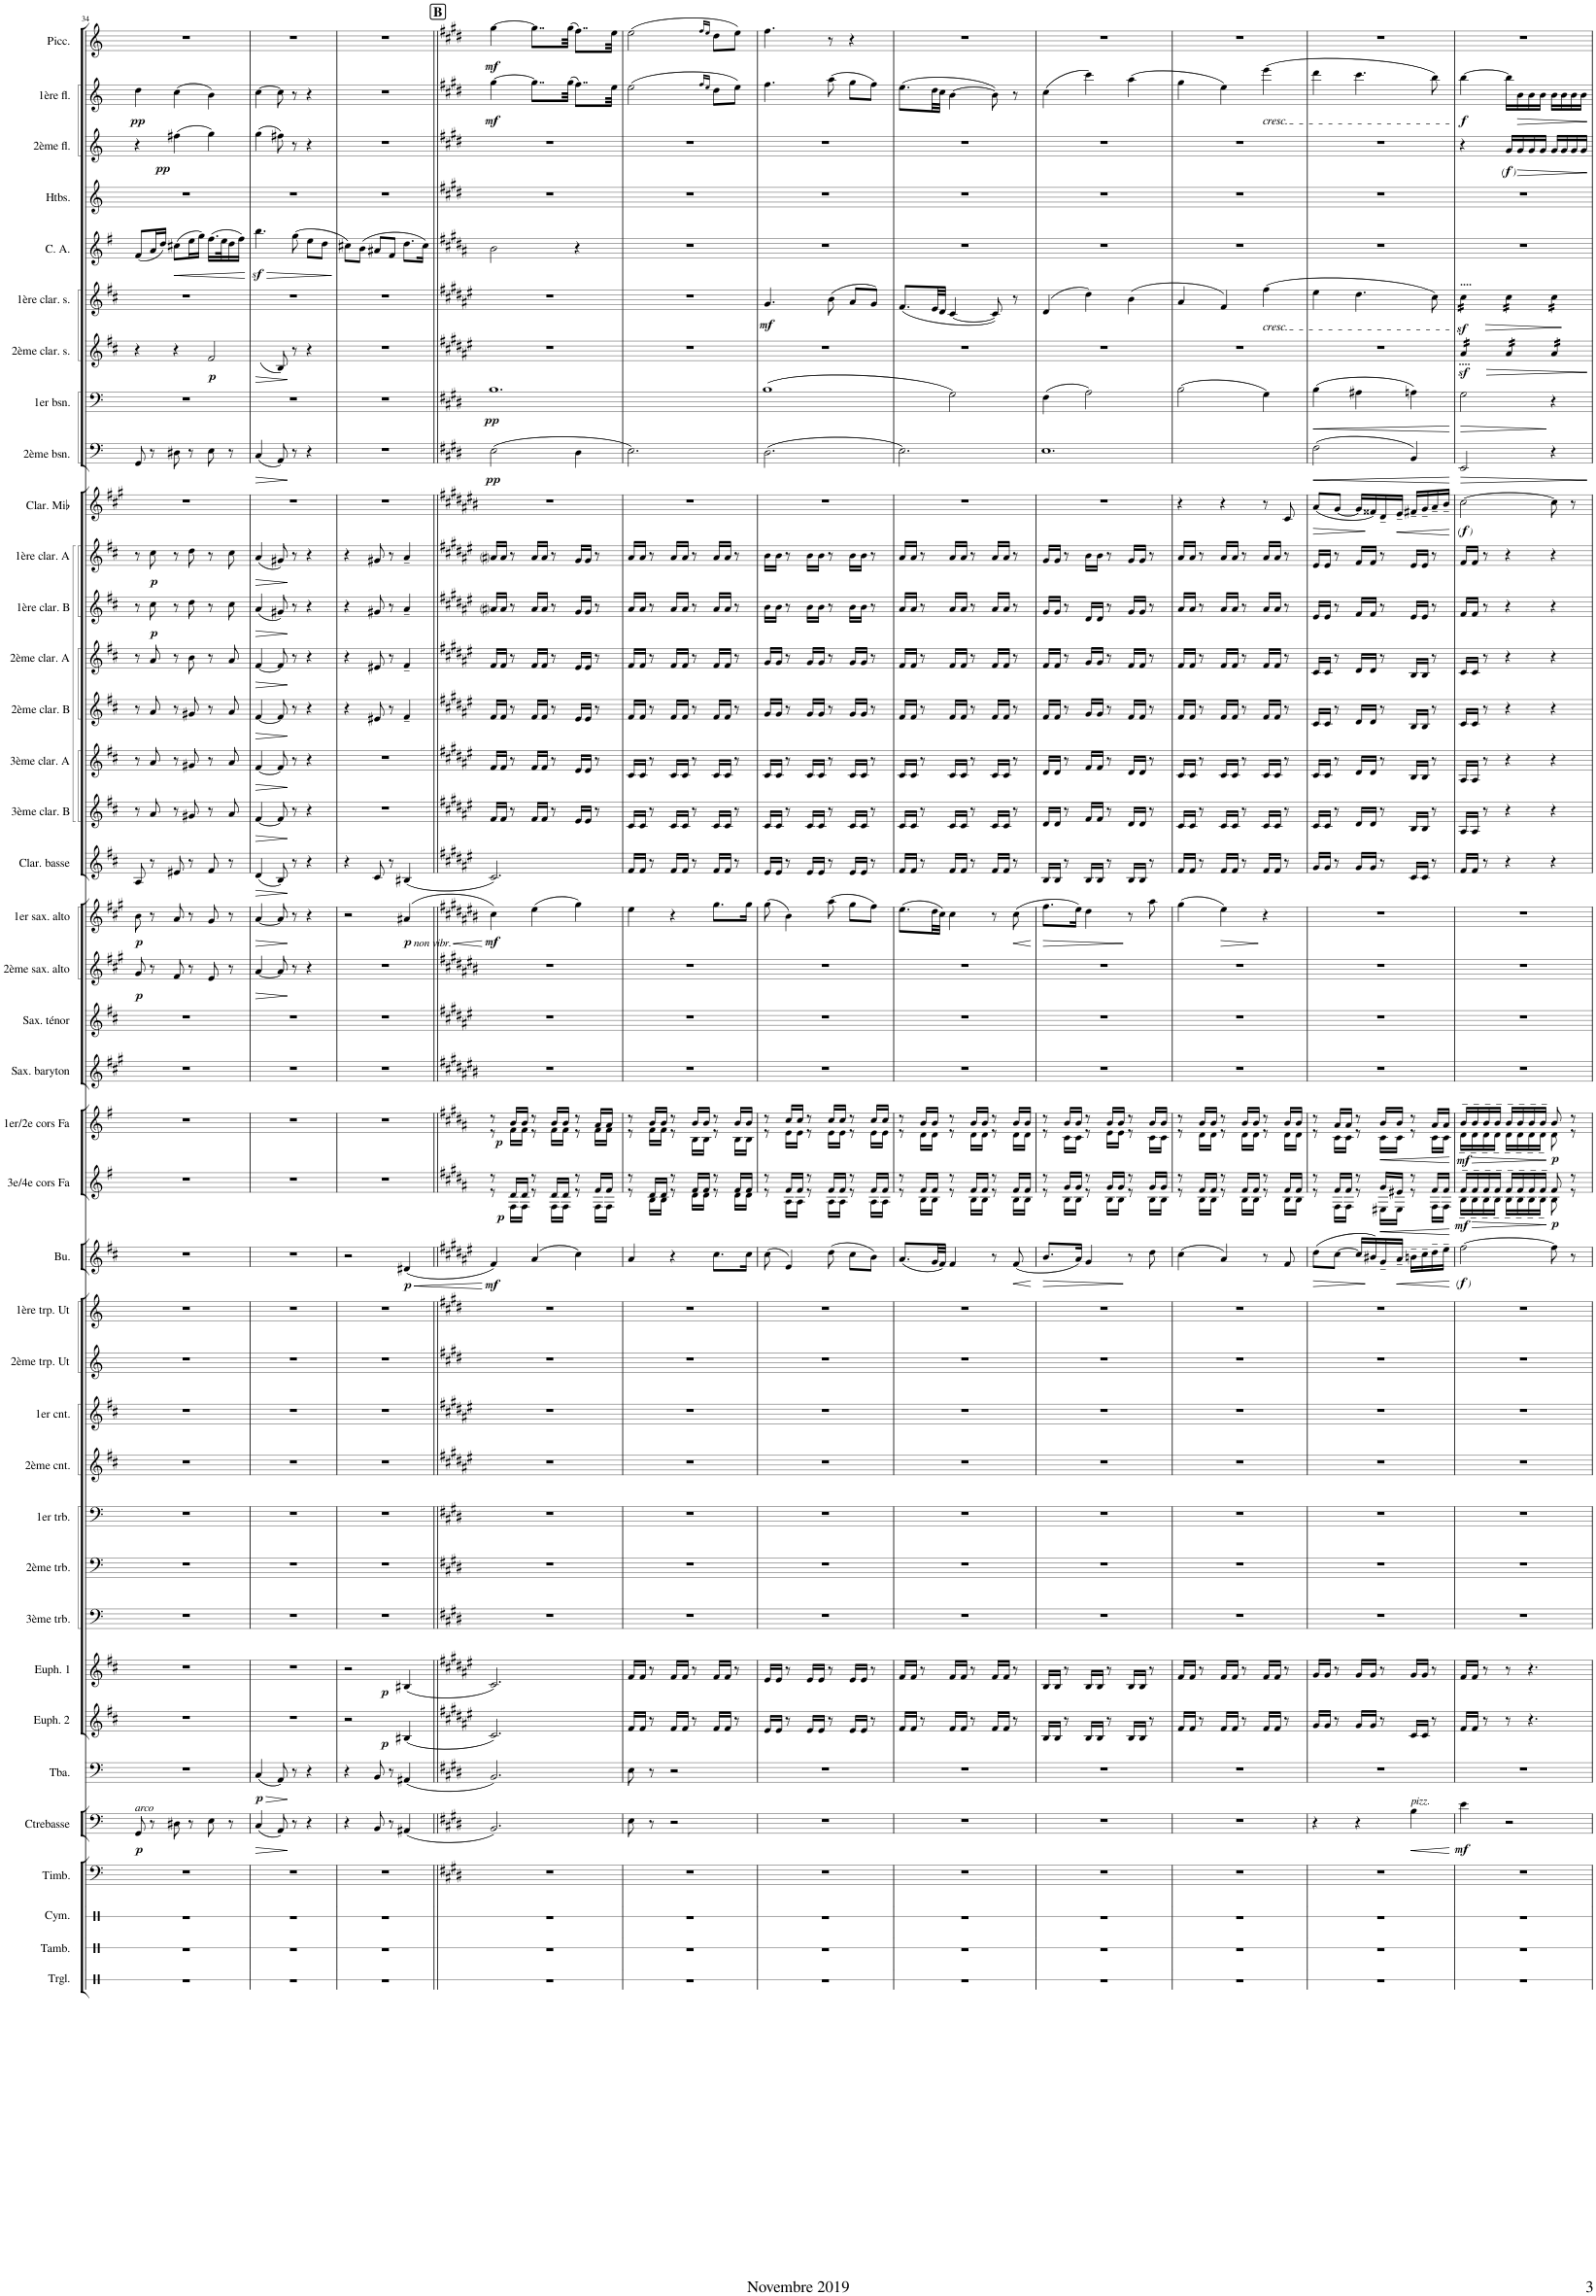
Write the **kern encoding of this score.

**kern	**kern	**kern	**kern	**kern	**dynam	**kern	**dynam	**kern	**dynam	**kern	**dynam	**kern	**kern	**kern	**kern	**kern	**kern	**kern	**kern	**dynam	**kern	**dynam	**kern	**dynam	**kern	**kern	**kern	**dynam	**kern	**dynam	**kern	**dynam	**kern	**dynam	**kern	**dynam	**kern	**dynam	**kern	**dynam	**kern	**dynam	**kern	**dynam	**kern	**dynam	**kern	**dynam	**kern	**dynam	**kern	**dynam	**kern	**dynam	**kern	**dynam	**kern	**kern	**dynam	**kern	**dynam	**kern	**dynam
*part39	*part38	*part37	*part36	*part35	*part35	*part34	*part34	*part33	*part33	*part32	*part32	*part31	*part30	*part29	*part28	*part27	*part26	*part25	*part24	*part24	*part23	*part23	*part22	*part22	*part21	*part20	*part19	*part19	*part18	*part18	*part17	*part17	*part16	*part16	*part15	*part15	*part14	*part14	*part13	*part13	*part12	*part12	*part11	*part11	*part10	*part10	*part9	*part9	*part8	*part8	*part7	*part7	*part6	*part6	*part5	*part5	*part4	*part3	*part3	*part2	*part2	*part1	*part1
*staff39	*staff38	*staff37	*staff36	*staff35	*staff35	*staff34	*staff34	*staff33	*staff33	*staff32	*staff32	*staff31	*staff30	*staff29	*staff28	*staff27	*staff26	*staff25	*staff24	*staff24	*staff23	*staff23	*staff22	*staff22	*staff21	*staff20	*staff19	*staff19	*staff18	*staff18	*staff17	*staff17	*staff16	*staff16	*staff15	*staff15	*staff14	*staff14	*staff13	*staff13	*staff12	*staff12	*staff11	*staff11	*staff10	*staff10	*staff9	*staff9	*staff8	*staff8	*staff7	*staff7	*staff6	*staff6	*staff5	*staff5	*staff4	*staff3	*staff3	*staff2	*staff2	*staff1	*staff1
*I"Triangle	*I"Tambourin	*I"Cymbales	*I"Timbales	*I"Contrebasse à c.	*	*I"Tuba	*	*I"Euphonium 2	*	*I"Euphonium 1	*	*I"3ème trombone	*I"2ème trombone	*I"1er trombone	*I"2ème cornet	*I"1er cornet	*I"2ème trompette en Ut	*I"1ère trompette en Ut	*I"Bugle	*	*I"3ème/4ème cors en Fa	*	*I"1er/2ème cors en Fa	*	*I"Saxophone baryton	*I"Saxophone ténor	*I"2ème saxophone alto	*	*I"1er saxophone alto	*	*I"Clarinette basse	*	*I"3ème clarinette B	*	*I"3ème clarinette A	*	*I"2ème clarinette B	*	*I"2ème clarinette A	*	*I"1ère clarinette B	*	*I"1ère clarinette A	*	*I"Clarinette mib	*	*I"2ème basson	*	*I"1er basson	*	*I"2ème clarinette solo	*	*I"1ère clarinette solo	*	*I"Cor anglais	*	*I"Hautbois	*I"2ème flûte	*	*I"1ère flûte	*	*I"Piccolo	*
*I'Trgl.	*I'Tamb.	*I'Cym.	*I'Timb.	*I'Ctrebasse	*	*I'Tba.	*	*I'Euph. 2	*	*I'Euph. 1	*	*I'3ème trb.	*I'2ème trb.	*I'1er trb.	*I'2ème cnt.	*I'1er cnt.	*I'2ème trp. Ut	*I'1ère trp. Ut	*I'Bu.	*	*I'3e/4e cors Fa	*	*I'1er/2e cors Fa	*	*I'Sax. baryton	*I'Sax. ténor	*I'2ème sax. alto	*	*I'1er sax. alto	*	*I'Clar. basse	*	*I'3ème clar. B	*	*I'3ème clar. A	*	*I'2ème clar. B	*	*I'2ème clar. A	*	*I'1ère clar. B	*	*I'1ère clar. A	*	*I'Clar. Mib	*	*I'2ème bsn.	*	*I'1er bsn.	*	*I'2ème clar. s.	*	*I'1ère clar. s.	*	*I'C. A.	*	*I'Htbs.	*I'2ème fl.	*	*I'1ère fl.	*	*I'Picc.	*
!!LO:PB:g=z
*clefX	*clefX	*clefX	*clefF4	*clefF4	*	*clefF4	*	*clefG2	*	*clefG2	*	*clefF4	*clefF4	*clefF4	*clefG2	*clefG2	*clefG2	*clefG2	*clefG2	*	*clefG2	*	*clefG2	*	*clefG2	*clefG2	*clefG2	*	*clefG2	*	*clefG2	*	*clefG2	*	*clefG2	*	*clefG2	*	*clefG2	*	*clefG2	*	*clefG2	*	*clefG2	*	*clefF4	*	*clefF4	*	*clefG2	*	*clefG2	*	*clefG2	*	*clefG2	*clefG2	*	*clefG2	*	*clefG2	*
*	*	*	*	*Trd7c12	*	*	*	*Trd8c14	*	*Trd8c14	*	*	*	*	*Trd1c2	*Trd1c2	*Trd1c2	*Trd1c2	*Trd1c2	*	*Trd4c7	*	*Trd4c7	*	*Trd12c21	*Trd8c14	*Trd5c9	*	*Trd5c9	*	*Trd8c14	*	*Trd1c2	*	*Trd1c2	*	*Trd1c2	*	*Trd1c2	*	*Trd1c2	*	*Trd1c2	*	*Trd-2c-3	*	*	*	*	*	*Trd1c2	*	*Trd1c2	*	*Trd4c7	*	*	*	*	*	*	*Trd-7c-12	*
*k[]	*k[]	*k[]	*k[]	*k[]	*	*k[]	*	*k[f#c#]	*	*k[f#c#]	*	*k[]	*k[]	*k[]	*k[f#c#]	*k[f#c#]	*k[]	*k[]	*k[f#c#]	*	*k[f#]	*	*k[f#]	*	*k[f#c#g#]	*k[f#c#]	*k[f#c#g#]	*	*k[f#c#g#]	*	*k[f#c#]	*	*k[f#c#]	*	*k[f#c#]	*	*k[f#c#]	*	*k[f#c#]	*	*k[f#c#]	*	*k[f#c#]	*	*k[f#c#g#]	*	*k[]	*	*k[]	*	*k[f#c#]	*	*k[f#c#]	*	*k[f#]	*	*k[]	*k[]	*	*k[]	*	*k[]	*
*M3/4	*M3/4	*M3/4	*M3/4	*M3/4	*	*M3/4	*	*M3/4	*	*M3/4	*	*M3/4	*M3/4	*M3/4	*M3/4	*M3/4	*M3/4	*M3/4	*M3/4	*	*M3/4	*	*M3/4	*	*M3/4	*M3/4	*M3/4	*	*M3/4	*	*M3/4	*	*M3/4	*	*M3/4	*	*M3/4	*	*M3/4	*	*M3/4	*	*M3/4	*	*M3/4	*	*M3/4	*	*M3/4	*	*M3/4	*	*M3/4	*	*M3/4	*	*M3/4	*M3/4	*	*M3/4	*	*M3/4	*
=34	=34	=34	=34	=34	=34	=34	=34	=34	=34	=34	=34	=34	=34	=34	=34	=34	=34	=34	=34	=34	=34	=34	=34	=34	=34	=34	=34	=34	=34	=34	=34	=34	=34	=34	=34	=34	=34	=34	=34	=34	=34	=34	=34	=34	=34	=34	=34	=34	=34	=34	=34	=34	=34	=34	=34	=34	=34	=34	=34	=34	=34	=34	=34
!	!	!	!	!LO:TX:a:i:t=arco	!	!	!	!	!	!	!	!	!	!	!	!	!	!	!	!	!	!	!	!	!	!	!	!	!	!	!	!	!	!	!	!	!	!	!	!	!	!	!	!	!	!	!	!	!	!	!	!	!	!	!	!	!	!	!	!	!	!	!
!	!	!	!	!	!LO:DY:b	!	!	!	!	!	!	!	!	!	!	!	!	!	!	!	!	!	!	!	!	!	!	!LO:DY:b	!	!LO:DY:b	!	!	!	!	!	!	!	!	!	!	!	!	!	!	!	!	!	!	!	!	!	!	!	!	!	!	!	!	!	!	!LO:DY:b	!	!
2.r	2.r	2.r	2.r	8GG/	p	2.r	.	2.r	.	2.r	.	2.r	2.r	2.r	2.r	2.r	2.r	2.r	2.r	.	2.r	.	2.r	.	2.r	2.r	8g#/	p	8b\	p	8A/	.	8r	.	8r	.	8r	.	8r	.	8r	.	8r	.	2.r	.	8GG/	.	2.r	.	4r	.	2.r	.	(8f#/L	.	2.r	4r	.	4dd\	pp	2.r	.
!	!	!	!	!	!	!	!	!	!	!	!	!	!	!	!	!	!	!	!	!	!	!	!	!	!	!	!	!	!	!	!	!	!	!	!	!	!	!	!	!	!	!LO:DY:b	!	!LO:DY:b	!	!	!	!	!	!	!	!	!	!	!	!	!	!	!	!	!	!	!
.	.	.	.	8r	.	.	.	.	.	.	.	.	.	.	.	.	.	.	.	.	.	.	.	.	.	.	8r	.	8r	.	8r	.	8a/	.	8a/	.	8a/	.	8a/	.	8cc#\	p	8cc#\	p	.	.	8r	.	.	.	.	.	.	.	16a/L	.	.	.	.	.	.	.	.
.	.	.	.	.	.	.	.	.	.	.	.	.	.	.	.	.	.	.	.	.	.	.	.	.	.	.	.	.	.	.	.	.	.	.	.	.	.	.	.	.	.	.	.	.	.	.	.	.	.	.	.	.	.	.	16dd/JJ)	.	.	.	.	.	.	.	.
!	!	!	!	!	!	!	!	!	!	!	!	!	!	!	!	!	!	!	!	!	!	!	!	!	!	!	!	!	!	!	!	!	!	!	!	!	!	!	!	!	!	!	!	!	!	!	!	!	!	!	!	!	!	!	!	!LO:HP:b	!	!	!LO:DY:b	!	!	!	!
.	.	.	.	8D#X\	.	.	.	.	.	.	.	.	.	.	.	.	.	.	.	.	.	.	.	.	.	.	8f#/	.	8a/	.	8e#X/	.	8r	.	8r	.	8r	.	8r	.	8r	.	8r	.	.	.	8D#X\	.	.	.	4r	.	.	.	(8cc#X\L	<	.	(4ff#X\	pp	(4cc\	.	.	.
.	.	.	.	8r	.	.	.	.	.	.	.	.	.	.	.	.	.	.	.	.	.	.	.	.	.	.	8r	.	8r	.	8r	.	8g#X/	.	8g#X/	.	8g#X/	.	8b\	.	8dd\	.	8dd\	.	.	.	8r	.	.	.	.	.	.	.	16ee\L	.	.	.	.	.	.	.	.
.	.	.	.	.	.	.	.	.	.	.	.	.	.	.	.	.	.	.	.	.	.	.	.	.	.	.	.	.	.	.	.	.	.	.	.	.	.	.	.	.	.	.	.	.	.	.	.	.	.	.	.	.	.	.	16gg\JJ)	.	.	.	.	.	.	.	.
!	!	!	!	!	!	!	!	!	!	!	!	!	!	!	!	!	!	!	!	!	!	!	!	!	!	!	!	!	!	!	!	!	!	!	!	!	!	!	!	!	!	!	!	!	!	!	!	!	!	!	!	!LO:DY:b	!	!	!	!	!	!	!	!	!	!	!
.	.	.	.	8E\	.	.	.	.	.	.	.	.	.	.	.	.	.	.	.	.	.	.	.	.	.	.	8e/	.	8g#/	.	8f#/	.	8r	.	8r	.	8r	.	8r	.	8r	.	8r	.	.	.	8E\	.	.	.	[4f#/	p	.	.	(16.ff#\LL	.	.	4gg\)	.	4b\)	.	.	.
.	.	.	.	.	.	.	.	.	.	.	.	.	.	.	.	.	.	.	.	.	.	.	.	.	.	.	.	.	.	.	.	.	.	.	.	.	.	.	.	.	.	.	.	.	.	.	.	.	.	.	.	.	.	.	32ee\K	.	.	.	.	.	.	.	.
.	.	.	.	8r	.	.	.	.	.	.	.	.	.	.	.	.	.	.	.	.	.	.	.	.	.	.	8r	.	8r	.	8r	.	8a/	.	8a/	.	8a/	.	8a/	.	8cc#\	.	8cc#\	.	.	.	8r	.	.	.	.	.	.	.	16dd\	.	.	.	.	.	.	.	.
.	.	.	.	.	.	.	.	.	.	.	.	.	.	.	.	.	.	.	.	.	.	.	.	.	.	.	.	.	.	.	.	.	.	.	.	.	.	.	.	.	.	.	.	.	.	.	.	.	.	.	.	.	.	.	16ff#\JJ)	.	.	.	.	.	.	.	.
.	.	.	.	.	.	.	.	.	.	.	.	.	.	.	.	.	.	.	.	.	.	.	.	.	.	.	.	.	.	.	.	.	.	.	.	.	.	.	.	.	.	.	.	.	.	.	.	.	.	.	.	.	.	.	.	[	.	.	.	.	.	.	.
=35	=35	=35	=35	=35	=35	=35	=35	=35	=35	=35	=35	=35	=35	=35	=35	=35	=35	=35	=35	=35	=35	=35	=35	=35	=35	=35	=35	=35	=35	=35	=35	=35	=35	=35	=35	=35	=35	=35	=35	=35	=35	=35	=35	=35	=35	=35	=35	=35	=35	=35	=35	=35	=35	=35	=35	=35	=35	=35	=35	=35	=35	=35	=35
!	!	!	!	!	!	!	!LO:DY:b	!	!	!	!	!	!	!	!	!	!	!	!	!	!	!	!	!	!	!	!	!LO:HP:b	!	!LO:HP:b	!	!LO:HP:b	!	!LO:HP:b	!	!LO:HP:b	!	!LO:HP:b	!	!LO:HP:b	!	!LO:HP:b	!	!LO:HP:b	!	!	!	!LO:HP:b	!	!	!	!LO:HP:b	!	!	!	!LO:HP:b	!	!	!	!	!	!	!
2.r	2.r	2.r	2.r	(4C/	.	(4C/	p	2.r	.	2.r	.	2.r	2.r	2.r	2.r	2.r	2.r	2.r	2.r	.	2.r	.	2.r	.	2.r	2.r	[4a/	>	[4a/	>	(4d/	>	[4f#/	>	[4f#/	>	[4f#/	>	[4f#/	>	(4a/	>	(4a/	>	2.r	.	(4C/	>	2.r	.	(4f#/]	>	2.r	.	4.bbz<\	>	2.r	(4gg\	.	[4cc\	.	2.r	.
.	.	.	.	8AA/)	.	8AA/)	.	.	.	.	.	.	.	.	.	.	.	.	.	.	.	.	.	.	.	.	8a/]	.	8a/]	.	8B/)	.	8f#/]	.	8f#/]	.	8f#/]	.	8f#/]	.	8g#X/)	.	8g#X/)	.	.	.	8AA/)	.	.	.	8B/)	.	.	.	.	.	.	8ff#X\)	.	8cc\]	.	.	.
.	.	.	.	8r	.	8r	.	.	.	.	.	.	.	.	.	.	.	.	.	.	.	.	.	.	.	.	8r	]	8r	]	8r	]	8r	]	8r	]	8r	]	8r	]	8r	]	8r	]	.	.	8r	]	.	.	8r	]	.	.	(8gg\	.	.	8r	.	8r	.	.	.
.	.	.	.	4r	.	4r	.	.	.	.	.	.	.	.	.	.	.	.	.	.	.	.	.	.	.	.	4r	.	4r	.	4r	.	4r	.	4r	.	4r	.	4r	.	4r	.	4r	.	.	.	4r	.	.	.	4r	.	.	.	8ee\L	.	.	4r	.	4r	.	.	.
.	.	.	.	.	.	.	.	.	.	.	.	.	.	.	.	.	.	.	.	.	.	.	.	.	.	.	.	.	.	.	.	.	.	.	.	.	.	.	.	.	.	.	.	.	.	.	.	.	.	.	.	.	.	.	8dd\J	.	.	.	.	.	.	.	.
.	.	.	.	.	.	.	.	.	.	.	.	.	.	.	.	.	.	.	.	.	.	.	.	.	.	.	.	.	.	.	.	.	.	.	.	.	.	.	.	.	.	.	.	.	.	.	.	.	.	.	.	.	.	.	.	]	.	.	.	.	.	.	.
=36	=36	=36	=36	=36	=36	=36	=36	=36	=36	=36	=36	=36	=36	=36	=36	=36	=36	=36	=36	=36	=36	=36	=36	=36	=36	=36	=36	=36	=36	=36	=36	=36	=36	=36	=36	=36	=36	=36	=36	=36	=36	=36	=36	=36	=36	=36	=36	=36	=36	=36	=36	=36	=36	=36	=36	=36	=36	=36	=36	=36	=36	=36	=36
2.r	2.r	2.r	2.r	4r	.	4r	.	2r	.	2r	.	2.r	2.r	2.r	2.r	2.r	2.r	2.r	2r	.	2.r	.	2.r	.	2.r	2.r	2.r	.	2r	.	4r	.	2.r	.	2.r	.	4r	.	4r	.	4r	.	4r	.	2.r	.	2.r	.	2.r	.	2.r	.	2.r	.	8cc#X\L)	.	2.r	2.r	.	2.r	.	2.r	.
.	.	.	.	.	.	.	.	.	.	.	.	.	.	.	.	.	.	.	.	.	.	.	.	.	.	.	.	.	.	.	.	.	.	.	.	.	.	.	.	.	.	.	.	.	.	.	.	.	.	.	.	.	.	.	(8b\J	.	.	.	.	.	.	.	.
.	.	.	.	8BB/	.	8BB/	.	.	.	.	.	.	.	.	.	.	.	.	.	.	.	.	.	.	.	.	.	.	.	.	8c#/	.	.	.	.	.	8e#X/	.	8e#X/	.	8g#X/	.	8g#X/	.	.	.	.	.	.	.	.	.	.	.	8a#X/L	.	.	.	.	.	.	.	.
.	.	.	.	8r	.	8r	.	.	.	.	.	.	.	.	.	.	.	.	.	.	.	.	.	.	.	.	.	.	.	.	8r	.	.	.	.	.	8r	.	8r	.	8r	.	8r	.	.	.	.	.	.	.	.	.	.	.	8f#/J	.	.	.	.	.	.	.	.
!	!	!	!	!	!	!	!	!	!	!	!	!	!	!	!	!	!	!	!	!	!	!	!	!	!	!	!	!	!LO:TX:b:i:t=non vibr.	!	!	!	!	!	!	!	!	!	!	!	!	!	!	!	!	!	!	!	!	!	!	!	!	!	!	!	!	!	!	!	!	!	!
!	!	!	!	!	!	!	!	!	!LO:DY:b	!	!LO:DY:b	!	!	!	!	!	!	!	!	!LO:HP:b	!	!	!	!	!	!	!	!	!	!LO:HP:b	!	!	!	!	!	!	!	!	!	!	!	!	!	!	!	!	!	!	!	!	!	!	!	!	!	!	!	!	!	!	!	!	!
!	!	!	!	!	!	!	!	!	!	!	!	!	!	!	!	!	!	!	!	!LO:DY:n=1:b	!	!	!	!	!	!	!	!	!	!LO:DY:n=1:b	!	!	!	!	!	!	!	!	!	!	!	!	!	!	!	!	!	!	!	!	!	!	!	!	!	!	!	!	!	!	!	!	!
.	.	.	.	(4AA#X/	.	(4AA#X/	.	(4B#X/	p	(4B#X/	p	.	.	.	.	.	.	.	(4d#X/	< p	.	.	.	.	.	.	.	.	(4a#X/	< p	(4B#X/	.	.	.	.	.	4f#~/	.	4f#~/	.	4a~/	.	4a~/	.	.	.	.	.	.	.	.	.	.	.	8.dd\L	.	.	.	.	.	.	.	.
.	.	.	.	.	.	.	.	.	.	.	.	.	.	.	.	.	.	.	.	.	.	.	.	.	.	.	.	.	.	.	.	.	.	.	.	.	.	.	.	.	.	.	.	.	.	.	.	.	.	.	.	.	.	.	16cc#\Jk)	.	.	.	.	.	.	.	.
.	.	.	.	.	.	.	.	.	.	.	.	.	.	.	.	.	.	.	.	[	.	.	.	.	.	.	.	.	.	[	.	.	.	.	.	.	.	.	.	.	.	.	.	.	.	.	.	.	.	.	.	.	.	.	.	.	.	.	.	.	.	.	.
!!LO:REH:place=s1:a:B:cj:fs=14:t=B
=37||	=37||	=37||	=37||	=37||	=37||	=37||	=37||	=37||	=37||	=37||	=37||	=37||	=37||	=37||	=37||	=37||	=37||	=37||	=37||	=37||	=37||	=37||	=37||	=37||	=37||	=37||	=37||	=37||	=37||	=37||	=37||	=37||	=37||	=37||	=37||	=37||	=37||	=37||	=37||	=37||	=37||	=37||	=37||	=37||	=37||	=37||	=37||	=37||	=37||	=37||	=37||	=37||	=37||	=37||	=37||	=37||	=37||	=37||	=37||	=37||	=37||	=37||	=37||
*	*	*	*k[f#c#g#d#]	*k[f#c#g#d#]	*	*k[f#c#g#d#]	*	*k[f#c#g#d#a#e#]	*	*k[f#c#g#d#a#e#]	*	*k[f#c#g#d#]	*k[f#c#g#d#]	*k[f#c#g#d#]	*k[f#c#g#d#a#e#]	*k[f#c#g#d#a#e#]	*k[f#c#g#d#]	*k[f#c#g#d#]	*k[f#c#g#d#a#e#]	*	*k[f#c#g#d#a#]	*	*k[f#c#g#d#a#]	*	*k[f#c#g#d#a#e#b#]	*k[f#c#g#d#a#e#]	*k[f#c#g#d#a#e#b#]	*	*k[f#c#g#d#a#e#b#]	*	*k[f#c#g#d#a#e#]	*	*k[f#c#g#d#a#e#]	*	*k[f#c#g#d#a#e#]	*	*k[f#c#g#d#a#e#]	*	*k[f#c#g#d#a#e#]	*	*k[f#c#g#d#a#e#]	*	*k[f#c#g#d#a#e#]	*	*k[f#c#g#d#a#e#b#]	*	*k[f#c#g#d#]	*	*k[f#c#g#d#]	*	*k[f#c#g#d#a#e#]	*	*k[f#c#g#d#a#e#]	*	*k[f#c#g#d#a#]	*	*k[f#c#g#d#]	*k[f#c#g#d#]	*	*k[f#c#g#d#]	*	*k[f#c#g#d#]	*
*	*	*	*	*	*	*	*	*	*	*	*	*	*	*	*	*	*	*	*	*	*^	*	*^	*	*	*	*	*	*	*	*	*	*	*	*	*	*	*	*	*	*	*	*	*	*	*	*	*	*	*	*	*	*	*	*	*	*	*	*	*	*	*	*
!	!	!	!	!	!	!	!	!	!	!	!	!	!	!	!	!	!	!	!	!LO:DY:b	!	!	!	!	!	!	!	!	!	!	!	!LO:DY:b	!	!	!	!	!	!	!	!	!	!	!	!	!	!	!	!	!	!LO:DY:b	!	!LO:DY:b	!	!	!	!	!	!	!	!	!	!	!LO:DY:b	!	!LO:DY:b
2.r	2.r	2.r	2.r	2.BB/)	.	2.BB/)	.	2.c#/)	.	2.c#/)	.	2.r	2.r	2.r	2.r	2.r	2.r	2.r	4f#/)	mf	8r	8r	.	8r	8r	.	2.r	2.r	2.r	.	4cc#\)	mf	2.c#/)	.	16f#/LL	.	16f#/LL	.	16f#/LL	.	16f#/LL	.	16a#i/LL	.	16a#i/LL	.	2.r	.	(2E\	pp	[2.B	pp	2.r	.	2.r	.	2b\	.	2.r	2.r	.	[4gg#\	mf	[4gg#\	mf
.	.	.	.	.	.	.	.	.	.	.	.	.	.	.	.	.	.	.	.	.	.	.	.	.	.	.	.	.	.	.	.	.	.	.	16f#/JJ	.	16f#/JJ	.	16f#/JJ	.	16f#/JJ	.	16a#/JJ	.	16a#/JJ	.	.	.	.	.	.	.	.	.	.	.	.	.	.	.	.	.	.	.	.
!	!	!	!	!	!	!	!	!	!	!	!	!	!	!	!	!	!	!	!	!	!	!	!LO:DY:b	!	!	!LO:DY:b	!	!	!	!	!	!	!	!	!	!	!	!	!	!	!	!	!	!	!	!	!	!	!	!	!	!	!	!	!	!	!	!	!	!	!	!	!	!	!
.	.	.	.	.	.	.	.	.	.	.	.	.	.	.	.	.	.	.	.	.	16d#/LL	16F#\LL	p	16b/LL	16f#\LL	p	.	.	.	.	.	.	.	.	8r	.	8r	.	8r	.	8r	.	8r	.	8r	.	.	.	.	.	.	.	.	.	.	.	.	.	.	.	.	.	.	.	.
.	.	.	.	.	.	.	.	.	.	.	.	.	.	.	.	.	.	.	.	.	16d#/JJ	16F#\JJ	.	16b/JJ	16f#\JJ	.	.	.	.	.	.	.	.	.	.	.	.	.	.	.	.	.	.	.	.	.	.	.	.	.	.	.	.	.	.	.	.	.	.	.	.	.	.	.	.
.	.	.	.	.	.	.	.	.	.	.	.	.	.	.	.	.	.	.	(4a#/	.	8r	8r	.	8r	8r	.	.	.	.	.	(4ee#\	.	.	.	16f#/LL	.	16f#/LL	.	16f#/LL	.	16f#/LL	.	16a#/LL	.	16a#/LL	.	.	.	.	.	.	.	.	.	.	.	.	.	.	.	.	8..gg#\L]	.	8..gg#\L]	.
.	.	.	.	.	.	.	.	.	.	.	.	.	.	.	.	.	.	.	.	.	.	.	.	.	.	.	.	.	.	.	.	.	.	.	16f#/JJ	.	16f#/JJ	.	16f#/JJ	.	16f#/JJ	.	16a#/JJ	.	16a#/JJ	.	.	.	.	.	.	.	.	.	.	.	.	.	.	.	.	.	.	.	.
.	.	.	.	.	.	.	.	.	.	.	.	.	.	.	.	.	.	.	.	.	16d#/LL	16F#\LL	.	16b/LL	16f#\LL	.	.	.	.	.	.	.	.	.	8r	.	8r	.	8r	.	8r	.	8r	.	8r	.	.	.	.	.	.	.	.	.	.	.	.	.	.	.	.	.	.	.	.
.	.	.	.	.	.	.	.	.	.	.	.	.	.	.	.	.	.	.	.	.	16d#/JJ	16F#\JJ	.	16b/JJ	16f#\JJ	.	.	.	.	.	.	.	.	.	.	.	.	.	.	.	.	.	.	.	.	.	.	.	.	.	.	.	.	.	.	.	.	.	.	.	.	.	.	.	.
.	.	.	.	.	.	.	.	.	.	.	.	.	.	.	.	.	.	.	.	.	.	.	.	.	.	.	.	.	.	.	.	.	.	.	.	.	.	.	.	.	.	.	.	.	.	.	.	.	.	.	.	.	.	.	.	.	.	.	.	.	.	(32gg#\Jkk	.	(32gg#\Jkk	.
.	.	.	.	.	.	.	.	.	.	.	.	.	.	.	.	.	.	.	4cc#\)	.	8r	8r	.	8r	8r	.	.	.	.	.	4gg#\)	.	.	.	16e#/LL	.	16e#/LL	.	16e#/LL	.	16e#/LL	.	16g#/LL	.	16g#/LL	.	.	.	4D#\	.	.	.	.	.	.	.	4r	.	.	.	.	8..ff#\L)	.	8..ff#\L)	.
.	.	.	.	.	.	.	.	.	.	.	.	.	.	.	.	.	.	.	.	.	.	.	.	.	.	.	.	.	.	.	.	.	.	.	16e#/JJ	.	16e#/JJ	.	16e#/JJ	.	16e#/JJ	.	16g#/JJ	.	16g#/JJ	.	.	.	.	.	.	.	.	.	.	.	.	.	.	.	.	.	.	.	.
.	.	.	.	.	.	.	.	.	.	.	.	.	.	.	.	.	.	.	.	.	16f#/LL	16F#\LL	.	16a#/LL	16f#\LL	.	.	.	.	.	.	.	.	.	8r	.	8r	.	8r	.	8r	.	8r	.	8r	.	.	.	.	.	.	.	.	.	.	.	.	.	.	.	.	.	.	.	.
.	.	.	.	.	.	.	.	.	.	.	.	.	.	.	.	.	.	.	.	.	16f#/JJ	16F#\JJ	.	16a#/JJ	16f#\JJ	.	.	.	.	.	.	.	.	.	.	.	.	.	.	.	.	.	.	.	.	.	.	.	.	.	.	.	.	.	.	.	.	.	.	.	.	.	.	.	.
.	.	.	.	.	.	.	.	.	.	.	.	.	.	.	.	.	.	.	.	.	.	.	.	.	.	.	.	.	.	.	.	.	.	.	.	.	.	.	.	.	.	.	.	.	.	.	.	.	.	.	.	.	.	.	.	.	.	.	.	.	.	32ee\Jkk	.	32ee\Jkk	.
=38	=38	=38	=38	=38	=38	=38	=38	=38	=38	=38	=38	=38	=38	=38	=38	=38	=38	=38	=38	=38	=38	=38	=38	=38	=38	=38	=38	=38	=38	=38	=38	=38	=38	=38	=38	=38	=38	=38	=38	=38	=38	=38	=38	=38	=38	=38	=38	=38	=38	=38	=38	=38	=38	=38	=38	=38	=38	=38	=38	=38	=38	=38	=38	=38	=38
2.r	2.r	2.r	2.r	8E\	.	8E\	.	16f#/LL	.	16f#/LL	.	2.r	2.r	2.r	2.r	2.r	2.r	2.r	4a#/	.	8r	8r	.	8r	8r	.	2.r	2.r	2.r	.	4ee#\	.	16f#/LL	.	16c#/LL	.	16c#/LL	.	16f#/LL	.	16f#/LL	.	16a#/LL	.	16a#/LL	.	2.r	.	2.E\)	.	2.B\]	.	2.r	.	2.r	.	2.r	.	2.r	2.r	.	(2ee\	.	(2ee\	.
.	.	.	.	.	.	.	.	16f#/JJ	.	16f#/JJ	.	.	.	.	.	.	.	.	.	.	.	.	.	.	.	.	.	.	.	.	.	.	16f#/JJ	.	16c#/JJ	.	16c#/JJ	.	16f#/JJ	.	16f#/JJ	.	16a#/JJ	.	16a#/JJ	.	.	.	.	.	.	.	.	.	.	.	.	.	.	.	.	.	.	.	.
.	.	.	.	8r	.	8r	.	8r	.	8r	.	.	.	.	.	.	.	.	.	.	16d#/LL	16B\LL	.	16b/LL	16f#\LL	.	.	.	.	.	.	.	8r	.	8r	.	8r	.	8r	.	8r	.	8r	.	8r	.	.	.	.	.	.	.	.	.	.	.	.	.	.	.	.	.	.	.	.
.	.	.	.	.	.	.	.	.	.	.	.	.	.	.	.	.	.	.	.	.	16d#/JJ	16B\JJ	.	16b/JJ	16f#\JJ	.	.	.	.	.	.	.	.	.	.	.	.	.	.	.	.	.	.	.	.	.	.	.	.	.	.	.	.	.	.	.	.	.	.	.	.	.	.	.	.
.	.	.	.	2r	.	2r	.	16f#/LL	.	16f#/LL	.	.	.	.	.	.	.	.	4r	.	8r	8r	.	8r	8r	.	.	.	.	.	4r	.	16f#/LL	.	16c#/LL	.	16c#/LL	.	16f#/LL	.	16f#/LL	.	16a#/LL	.	16a#/LL	.	.	.	.	.	.	.	.	.	.	.	.	.	.	.	.	.	.	.	.
.	.	.	.	.	.	.	.	16f#/JJ	.	16f#/JJ	.	.	.	.	.	.	.	.	.	.	.	.	.	.	.	.	.	.	.	.	.	.	16f#/JJ	.	16c#/JJ	.	16c#/JJ	.	16f#/JJ	.	16f#/JJ	.	16a#/JJ	.	16a#/JJ	.	.	.	.	.	.	.	.	.	.	.	.	.	.	.	.	.	.	.	.
.	.	.	.	.	.	.	.	8r	.	8r	.	.	.	.	.	.	.	.	.	.	16f#/LL	16d#\LL	.	16b/LL	16B\LL	.	.	.	.	.	.	.	8r	.	8r	.	8r	.	8r	.	8r	.	8r	.	8r	.	.	.	.	.	.	.	.	.	.	.	.	.	.	.	.	.	.	.	.
.	.	.	.	.	.	.	.	.	.	.	.	.	.	.	.	.	.	.	.	.	16f#/JJ	16d#\JJ	.	16b/JJ	16B\JJ	.	.	.	.	.	.	.	.	.	.	.	.	.	.	.	.	.	.	.	.	.	.	.	.	.	.	.	.	.	.	.	.	.	.	.	.	.	.	.	.
.	.	.	.	.	.	.	.	.	.	.	.	.	.	.	.	.	.	.	.	.	.	.	.	.	.	.	.	.	.	.	.	.	.	.	.	.	.	.	.	.	.	.	.	.	.	.	.	.	.	.	.	.	.	.	.	.	.	.	.	.	.	16qff#/LL	.	16qff#/LL	.
.	.	.	.	.	.	.	.	.	.	.	.	.	.	.	.	.	.	.	.	.	.	.	.	.	.	.	.	.	.	.	.	.	.	.	.	.	.	.	.	.	.	.	.	.	.	.	.	.	.	.	.	.	.	.	.	.	.	.	.	.	.	16qee/JJ	.	16qee/JJ	.
.	.	.	.	.	.	.	.	16f#/LL	.	16f#/LL	.	.	.	.	.	.	.	.	8.cc#\L	.	8r	8r	.	8r	8r	.	.	.	.	.	8.gg#\L	.	16f#/LL	.	16c#/LL	.	16c#/LL	.	16f#/LL	.	16f#/LL	.	16a#/LL	.	16a#/LL	.	.	.	.	.	.	.	.	.	.	.	.	.	.	.	.	8dd#\L	.	8dd#\L	.
.	.	.	.	.	.	.	.	16f#/JJ	.	16f#/JJ	.	.	.	.	.	.	.	.	.	.	.	.	.	.	.	.	.	.	.	.	.	.	16f#/JJ	.	16c#/JJ	.	16c#/JJ	.	16f#/JJ	.	16f#/JJ	.	16a#/JJ	.	16a#/JJ	.	.	.	.	.	.	.	.	.	.	.	.	.	.	.	.	.	.	.	.
.	.	.	.	.	.	.	.	8r	.	8r	.	.	.	.	.	.	.	.	.	.	16f#/LL	16d#\LL	.	16b/LL	16B\LL	.	.	.	.	.	.	.	8r	.	8r	.	8r	.	8r	.	8r	.	8r	.	8r	.	.	.	.	.	.	.	.	.	.	.	.	.	.	.	.	8ee\J)	.	8ee\J)	.
.	.	.	.	.	.	.	.	.	.	.	.	.	.	.	.	.	.	.	16cc#\Jk	.	16f#/JJ	16d#\JJ	.	16b/JJ	16B\JJ	.	.	.	.	.	16gg#\Jk	.	.	.	.	.	.	.	.	.	.	.	.	.	.	.	.	.	.	.	.	.	.	.	.	.	.	.	.	.	.	.	.	.	.
=39	=39	=39	=39	=39	=39	=39	=39	=39	=39	=39	=39	=39	=39	=39	=39	=39	=39	=39	=39	=39	=39	=39	=39	=39	=39	=39	=39	=39	=39	=39	=39	=39	=39	=39	=39	=39	=39	=39	=39	=39	=39	=39	=39	=39	=39	=39	=39	=39	=39	=39	=39	=39	=39	=39	=39	=39	=39	=39	=39	=39	=39	=39	=39	=39	=39
!	!	!	!	!	!	!	!	!	!	!	!	!	!	!	!	!	!	!	!	!	!	!	!	!	!	!	!	!	!	!	!	!	!	!	!	!	!	!	!	!	!	!	!	!	!	!	!	!	!	!	!	!	!	!	!	!LO:DY:b	!	!	!	!	!	!	!	!	!
2.r	2.r	2.r	2.r	2.r	.	2.r	.	16e#/LL	.	16e#/LL	.	2.r	2.r	2.r	2.r	2.r	2.r	2.r	(8cc#\	.	8r	8r	.	8r	8r	.	2.r	2.r	2.r	.	(8gg#\	.	16e#/LL	.	16c#/LL	.	16c#/LL	.	16g#/LL	.	16g#/LL	.	16b\LL	.	16b\LL	.	2.r	.	(2.D#\	.	([2.B	.	2.r	.	4.g#/	mf	2.r	.	2.r	2.r	.	4.ff#\	.	4.ff#\	.
.	.	.	.	.	.	.	.	16e#/JJ	.	16e#/JJ	.	.	.	.	.	.	.	.	.	.	.	.	.	.	.	.	.	.	.	.	.	.	16e#/JJ	.	16c#/JJ	.	16c#/JJ	.	16g#/JJ	.	16g#/JJ	.	16b\JJ	.	16b\JJ	.	.	.	.	.	.	.	.	.	.	.	.	.	.	.	.	.	.	.	.
.	.	.	.	.	.	.	.	8r	.	8r	.	.	.	.	.	.	.	.	4e#/)	.	16f#/LL	16A#\LL	.	16cc#/LL	16e\LL	.	.	.	.	.	4b#\)	.	8r	.	8r	.	8r	.	8r	.	8r	.	8r	.	8r	.	.	.	.	.	.	.	.	.	.	.	.	.	.	.	.	.	.	.	.
.	.	.	.	.	.	.	.	.	.	.	.	.	.	.	.	.	.	.	.	.	16f#/JJ	16A#\JJ	.	16cc#/JJ	16e\JJ	.	.	.	.	.	.	.	.	.	.	.	.	.	.	.	.	.	.	.	.	.	.	.	.	.	.	.	.	.	.	.	.	.	.	.	.	.	.	.	.
.	.	.	.	.	.	.	.	16e#/LL	.	16e#/LL	.	.	.	.	.	.	.	.	.	.	8r	8r	.	8r	8r	.	.	.	.	.	.	.	16e#/LL	.	16c#/LL	.	16c#/LL	.	16g#/LL	.	16g#/LL	.	16b\LL	.	16b\LL	.	.	.	.	.	.	.	.	.	.	.	.	.	.	.	.	.	.	.	.
.	.	.	.	.	.	.	.	16e#/JJ	.	16e#/JJ	.	.	.	.	.	.	.	.	.	.	.	.	.	.	.	.	.	.	.	.	.	.	16e#/JJ	.	16c#/JJ	.	16c#/JJ	.	16g#/JJ	.	16g#/JJ	.	16b\JJ	.	16b\JJ	.	.	.	.	.	.	.	.	.	.	.	.	.	.	.	.	.	.	.	.
.	.	.	.	.	.	.	.	8r	.	8r	.	.	.	.	.	.	.	.	(8dd#\	.	16f#/LL	16A#\LL	.	16cc#/LL	16e\LL	.	.	.	.	.	(8aa#\	.	8r	.	8r	.	8r	.	8r	.	8r	.	8r	.	8r	.	.	.	.	.	.	.	.	.	(8b\	.	.	.	.	.	.	(8aa\	.	8r	.
.	.	.	.	.	.	.	.	.	.	.	.	.	.	.	.	.	.	.	.	.	16f#/JJ	16A#\JJ	.	16cc#/JJ	16e\JJ	.	.	.	.	.	.	.	.	.	.	.	.	.	.	.	.	.	.	.	.	.	.	.	.	.	.	.	.	.	.	.	.	.	.	.	.	.	.	.	.
.	.	.	.	.	.	.	.	16e#/LL	.	16e#/LL	.	.	.	.	.	.	.	.	8cc#\L	.	8r	8r	.	8r	8r	.	.	.	.	.	8gg#\L	.	16e#/LL	.	16c#/LL	.	16c#/LL	.	16g#/LL	.	16g#/LL	.	16b\LL	.	16b\LL	.	.	.	.	.	.	.	.	.	8a#/L	.	.	.	.	.	.	8gg#\L	.	4r	.
.	.	.	.	.	.	.	.	16e#/JJ	.	16e#/JJ	.	.	.	.	.	.	.	.	.	.	.	.	.	.	.	.	.	.	.	.	.	.	16e#/JJ	.	16c#/JJ	.	16c#/JJ	.	16g#/JJ	.	16g#/JJ	.	16b\JJ	.	16b\JJ	.	.	.	.	.	.	.	.	.	.	.	.	.	.	.	.	.	.	.	.
.	.	.	.	.	.	.	.	8r	.	8r	.	.	.	.	.	.	.	.	8b\J)	.	16f#/LL	16A#\LL	.	16cc#/LL	16e\LL	.	.	.	.	.	8ff#\J)	.	8r	.	8r	.	8r	.	8r	.	8r	.	8r	.	8r	.	.	.	.	.	.	.	.	.	8g#/J)	.	.	.	.	.	.	8ff#\J)	.	.	.
.	.	.	.	.	.	.	.	.	.	.	.	.	.	.	.	.	.	.	.	.	16f#/JJ	16A#\JJ	.	16cc#/JJ	16e\JJ	.	.	.	.	.	.	.	.	.	.	.	.	.	.	.	.	.	.	.	.	.	.	.	.	.	.	.	.	.	.	.	.	.	.	.	.	.	.	.	.
=40	=40	=40	=40	=40	=40	=40	=40	=40	=40	=40	=40	=40	=40	=40	=40	=40	=40	=40	=40	=40	=40	=40	=40	=40	=40	=40	=40	=40	=40	=40	=40	=40	=40	=40	=40	=40	=40	=40	=40	=40	=40	=40	=40	=40	=40	=40	=40	=40	=40	=40	=40	=40	=40	=40	=40	=40	=40	=40	=40	=40	=40	=40	=40	=40	=40
2.r	2.r	2.r	2.r	2.r	.	2.r	.	16f#/LL	.	16f#/LL	.	2.r	2.r	2.r	2.r	2.r	2.r	2.r	(8.a#/L	.	8r	8r	.	8r	8r	.	2.r	2.r	2.r	.	(8.ee#\L	.	16f#/LL	.	16c#/LL	.	16c#/LL	.	16f#/LL	.	16f#/LL	.	16a#/LL	.	16a#/LL	.	2.r	.	2.E\)	.	4B\]	.	2.r	.	(8.f#/L	.	2.r	.	2.r	2.r	.	(8.ee\L	.	2.r	.
.	.	.	.	.	.	.	.	16f#/JJ	.	16f#/JJ	.	.	.	.	.	.	.	.	.	.	.	.	.	.	.	.	.	.	.	.	.	.	16f#/JJ	.	16c#/JJ	.	16c#/JJ	.	16f#/JJ	.	16f#/JJ	.	16a#/JJ	.	16a#/JJ	.	.	.	.	.	.	.	.	.	.	.	.	.	.	.	.	.	.	.	.
.	.	.	.	.	.	.	.	8r	.	8r	.	.	.	.	.	.	.	.	.	.	16f#/LL	16B\LL	.	16b/LL	16d#\LL	.	.	.	.	.	.	.	8r	.	8r	.	8r	.	8r	.	8r	.	8r	.	8r	.	.	.	.	.	.	.	.	.	.	.	.	.	.	.	.	.	.	.	.
.	.	.	.	.	.	.	.	.	.	.	.	.	.	.	.	.	.	.	32g#/LL	.	16f#/JJ	16B\JJ	.	16b/JJ	16d#\JJ	.	.	.	.	.	32dd#\LL	.	.	.	.	.	.	.	.	.	.	.	.	.	.	.	.	.	.	.	.	.	.	.	32e#/LL	.	.	.	.	.	.	32dd#\LL	.	.	.
.	.	.	.	.	.	.	.	.	.	.	.	.	.	.	.	.	.	.	32f#/JJJ)	.	.	.	.	.	.	.	.	.	.	.	32cc#\JJJ)	.	.	.	.	.	.	.	.	.	.	.	.	.	.	.	.	.	.	.	.	.	.	.	32d#/JJJ	.	.	.	.	.	.	32cc#\JJJ	.	.	.
.	.	.	.	.	.	.	.	16f#/LL	.	16f#/LL	.	.	.	.	.	.	.	.	4f#/	.	8r	8r	.	8r	8r	.	.	.	.	.	4cc#\	.	16f#/LL	.	16c#/LL	.	16c#/LL	.	16f#/LL	.	16f#/LL	.	16a#/LL	.	16a#/LL	.	.	.	.	.	2G#\)	.	.	.	[4c#/	.	.	.	.	.	.	[4b\	.	.	.
.	.	.	.	.	.	.	.	16f#/JJ	.	16f#/JJ	.	.	.	.	.	.	.	.	.	.	.	.	.	.	.	.	.	.	.	.	.	.	16f#/JJ	.	16c#/JJ	.	16c#/JJ	.	16f#/JJ	.	16f#/JJ	.	16a#/JJ	.	16a#/JJ	.	.	.	.	.	.	.	.	.	.	.	.	.	.	.	.	.	.	.	.
.	.	.	.	.	.	.	.	8r	.	8r	.	.	.	.	.	.	.	.	.	.	16f#/LL	16B\LL	.	16b/LL	16d#\LL	.	.	.	.	.	.	.	8r	.	8r	.	8r	.	8r	.	8r	.	8r	.	8r	.	.	.	.	.	.	.	.	.	.	.	.	.	.	.	.	.	.	.	.
.	.	.	.	.	.	.	.	.	.	.	.	.	.	.	.	.	.	.	.	.	16f#/JJ	16B\JJ	.	16b/JJ	16d#\JJ	.	.	.	.	.	.	.	.	.	.	.	.	.	.	.	.	.	.	.	.	.	.	.	.	.	.	.	.	.	.	.	.	.	.	.	.	.	.	.	.
.	.	.	.	.	.	.	.	16f#/LL	.	16f#/LL	.	.	.	.	.	.	.	.	8r	.	8r	8r	.	8r	8r	.	.	.	.	.	8r	.	16f#/LL	.	16c#/LL	.	16c#/LL	.	16f#/LL	.	16f#/LL	.	16a#/LL	.	16a#/LL	.	.	.	.	.	.	.	.	.	8c#/])	.	.	.	.	.	.	8b\])	.	.	.
.	.	.	.	.	.	.	.	16f#/JJ	.	16f#/JJ	.	.	.	.	.	.	.	.	.	.	.	.	.	.	.	.	.	.	.	.	.	.	16f#/JJ	.	16c#/JJ	.	16c#/JJ	.	16f#/JJ	.	16f#/JJ	.	16a#/JJ	.	16a#/JJ	.	.	.	.	.	.	.	.	.	.	.	.	.	.	.	.	.	.	.	.
!	!	!	!	!	!	!	!	!	!	!	!	!	!	!	!	!	!	!	!	!LO:HP:b	!	!	!	!	!	!	!	!	!	!	!	!LO:HP:b	!	!	!	!	!	!	!	!	!	!	!	!	!	!	!	!	!	!	!	!	!	!	!	!	!	!	!	!	!	!	!	!	!
.	.	.	.	.	.	.	.	8r	.	8r	.	.	.	.	.	.	.	.	(8f#/	<	16f#/LL	16B\LL	.	16b/LL	16d#\LL	.	.	.	.	.	(8cc#\	<	8r	.	8r	.	8r	.	8r	.	8r	.	8r	.	8r	.	.	.	.	.	.	.	.	.	8r	.	.	.	.	.	.	8r	.	.	.
.	.	.	.	.	.	.	.	.	.	.	.	.	.	.	.	.	.	.	.	.	16f#/JJ	16B\JJ	.	16b/JJ	16d#\JJ	.	.	.	.	.	.	.	.	.	.	.	.	.	.	.	.	.	.	.	.	.	.	.	.	.	.	.	.	.	.	.	.	.	.	.	.	.	.	.	.
*	*	*	*	*	*	*	*	*	*	*	*	*	*	*	*	*	*	*	*	*	*v	*v	*	*	*	*	*	*	*	*	*	*	*	*	*	*	*	*	*	*	*	*	*	*	*	*	*	*	*	*	*	*	*	*	*	*	*	*	*	*	*	*	*	*	*
*	*	*	*	*	*	*	*	*	*	*	*	*	*	*	*	*	*	*	*	*	*	*	*v	*v	*	*	*	*	*	*	*	*	*	*	*	*	*	*	*	*	*	*	*	*	*	*	*	*	*	*	*	*	*	*	*	*	*	*	*	*	*	*	*	*
.	.	.	.	.	.	.	.	.	.	.	.	.	.	.	.	.	.	.	.	[	.	.	.	.	.	.	.	.	.	[	.	.	.	.	.	.	.	.	.	.	.	.	.	.	.	.	.	.	.	.	.	.	.	.	.	.	.	.	.	.	.	.	.
=41	=41	=41	=41	=41	=41	=41	=41	=41	=41	=41	=41	=41	=41	=41	=41	=41	=41	=41	=41	=41	=41	=41	=41	=41	=41	=41	=41	=41	=41	=41	=41	=41	=41	=41	=41	=41	=41	=41	=41	=41	=41	=41	=41	=41	=41	=41	=41	=41	=41	=41	=41	=41	=41	=41	=41	=41	=41	=41	=41	=41	=41	=41	=41
!	!	!	!	!	!	!	!	!	!	!	!	!	!	!	!	!	!	!	!	!LO:HP:b	!	!	!	!	!	!	!	!	!	!LO:HP:b	!	!	!	!	!	!	!	!	!	!	!	!	!	!	!	!	!	!	!	!	!	!	!	!	!	!	!	!	!	!	!	!	!
*	*	*	*	*	*	*	*	*	*	*	*	*	*	*	*	*	*	*	*	*	*^	*	*^	*	*	*	*	*	*	*	*	*	*	*	*	*	*	*	*	*	*	*	*	*	*	*	*	*	*	*	*	*	*	*	*	*	*	*	*	*	*	*	*
2.r	2.r	2.r	2.r	2.r	.	2.r	.	16B/LL	.	16B/LL	.	2.r	2.r	2.r	2.r	2.r	2.r	2.r	8.b/L	>	8r	8r	.	8r	8r	.	2.r	2.r	2.r	.	8.ff#\L	>	16B/LL	.	16d#/LL	.	16d#/LL	.	16f#/LL	.	16f#/LL	.	16g#/LL	.	16g#/LL	.	2.r	.	[2.E	.	(4F#\	.	2.r	.	(4d#/	.	2.r	.	2.r	2.r	.	(4cc#\	.	2.r	.
.	.	.	.	.	.	.	.	16B/JJ	.	16B/JJ	.	.	.	.	.	.	.	.	.	.	.	.	.	.	.	.	.	.	.	.	.	.	16B/JJ	.	16d#/JJ	.	16d#/JJ	.	16f#/JJ	.	16f#/JJ	.	16g#/JJ	.	16g#/JJ	.	.	.	.	.	.	.	.	.	.	.	.	.	.	.	.	.	.	.	.
.	.	.	.	.	.	.	.	8r	.	8r	.	.	.	.	.	.	.	.	.	.	16g#/LL	16B\LL	.	16b/LL	16c#\LL	.	.	.	.	.	.	.	8r	.	8r	.	8r	.	8r	.	8r	.	8r	.	8r	.	.	.	.	.	.	.	.	.	.	.	.	.	.	.	.	.	.	.	.
.	.	.	.	.	.	.	.	.	.	.	.	.	.	.	.	.	.	.	16a#/Jk)	.	16g#/JJ	16B\JJ	.	16b/JJ	16c#\JJ	.	.	.	.	.	16ee#\Jk)	.	.	.	.	.	.	.	.	.	.	.	.	.	.	.	.	.	.	.	.	.	.	.	.	.	.	.	.	.	.	.	.	.	.
.	.	.	.	.	.	.	.	16B/LL	.	16B/LL	.	.	.	.	.	.	.	.	4g#/	.	8r	8r	.	8r	8r	.	.	.	.	.	4dd#\	.	16B/LL	.	16f#/LL	.	16f#/LL	.	16g#/LL	.	16g#/LL	.	16d#/LL	.	16b\LL	.	.	.	.	.	2A\)	.	.	.	4dd#\)	.	.	.	.	.	.	4ccc#\)	.	.	.
.	.	.	.	.	.	.	.	16B/JJ	.	16B/JJ	.	.	.	.	.	.	.	.	.	.	.	.	.	.	.	.	.	.	.	.	.	.	16B/JJ	.	16f#/JJ	.	16f#/JJ	.	16g#/JJ	.	16g#/JJ	.	16d#/JJ	.	16b\JJ	.	.	.	.	.	.	.	.	.	.	.	.	.	.	.	.	.	.	.	.
.	.	.	.	.	.	.	.	8r	.	8r	.	.	.	.	.	.	.	.	.	.	16g#/LL	16B\LL	.	16b/LL	16e\LL	.	.	.	.	.	.	.	8r	.	8r	.	8r	.	8r	.	8r	.	8r	.	8r	.	.	.	.	.	.	.	.	.	.	.	.	.	.	.	.	.	.	.	.
.	.	.	.	.	.	.	.	.	.	.	.	.	.	.	.	.	.	.	.	.	16g#/JJ	16B\JJ	.	16b/JJ	16e\JJ	.	.	.	.	.	.	.	.	.	.	.	.	.	.	.	.	.	.	.	.	.	.	.	.	.	.	.	.	.	.	.	.	.	.	.	.	.	.	.	.
.	.	.	.	.	.	.	.	16B/LL	.	16B/LL	.	.	.	.	.	.	.	.	8r	]	8r	8r	.	8r	8r	.	.	.	.	.	8r	]	16B/LL	.	16d#/LL	.	16d#/LL	.	16f#/LL	.	16f#/LL	.	16g#/LL	.	16g#/LL	.	.	.	.	.	.	.	.	.	(4b\	.	.	.	.	.	.	(4aa\	.	.	.
.	.	.	.	.	.	.	.	16B/JJ	.	16B/JJ	.	.	.	.	.	.	.	.	.	.	.	.	.	.	.	.	.	.	.	.	.	.	16B/JJ	.	16d#/JJ	.	16d#/JJ	.	16f#/JJ	.	16f#/JJ	.	16g#/JJ	.	16g#/JJ	.	.	.	.	.	.	.	.	.	.	.	.	.	.	.	.	.	.	.	.
.	.	.	.	.	.	.	.	8r	.	8r	.	.	.	.	.	.	.	.	8dd#\	.	16g#/LL	16B\LL	.	16b/LL	16c#\LL	.	.	.	.	.	8aa#\	.	8r	.	8r	.	8r	.	8r	.	8r	.	8r	.	8r	.	.	.	.	.	.	.	.	.	.	.	.	.	.	.	.	.	.	.	.
.	.	.	.	.	.	.	.	.	.	.	.	.	.	.	.	.	.	.	.	.	16g#/JJ	16B\JJ	.	16b/JJ	16c#\JJ	.	.	.	.	.	.	.	.	.	.	.	.	.	.	.	.	.	.	.	.	.	.	.	.	.	.	.	.	.	.	.	.	.	.	.	.	.	.	.	.
=42	=42	=42	=42	=42	=42	=42	=42	=42	=42	=42	=42	=42	=42	=42	=42	=42	=42	=42	=42	=42	=42	=42	=42	=42	=42	=42	=42	=42	=42	=42	=42	=42	=42	=42	=42	=42	=42	=42	=42	=42	=42	=42	=42	=42	=42	=42	=42	=42	=42	=42	=42	=42	=42	=42	=42	=42	=42	=42	=42	=42	=42	=42	=42	=42	=42
2.r	2.r	2.r	2.r	2.r	.	2.r	.	16f#/LL	.	16f#/LL	.	2.r	2.r	2.r	2.r	2.r	2.r	2.r	(4cc#\	.	8r	8r	.	8r	8r	.	2.r	2.r	2.r	.	(4gg#\	.	16f#/LL	.	16c#/LL	.	16c#/LL	.	16f#/LL	.	16f#/LL	.	16a#/LL	.	16a#/LL	.	4r	.	2.E\]	.	(2B\	.	2.r	.	4a#/	.	2.r	.	2.r	2.r	.	4gg#\	.	2.r	.
.	.	.	.	.	.	.	.	16f#/JJ	.	16f#/JJ	.	.	.	.	.	.	.	.	.	.	.	.	.	.	.	.	.	.	.	.	.	.	16f#/JJ	.	16c#/JJ	.	16c#/JJ	.	16f#/JJ	.	16f#/JJ	.	16a#/JJ	.	16a#/JJ	.	.	.	.	.	.	.	.	.	.	.	.	.	.	.	.	.	.	.	.
.	.	.	.	.	.	.	.	8r	.	8r	.	.	.	.	.	.	.	.	.	.	16f#/LL	16B\LL	.	16b/LL	16d#\LL	.	.	.	.	.	.	.	8r	.	8r	.	8r	.	8r	.	8r	.	8r	.	8r	.	.	.	.	.	.	.	.	.	.	.	.	.	.	.	.	.	.	.	.
.	.	.	.	.	.	.	.	.	.	.	.	.	.	.	.	.	.	.	.	.	16f#/JJ	16B\JJ	.	16b/JJ	16d#\JJ	.	.	.	.	.	.	.	.	.	.	.	.	.	.	.	.	.	.	.	.	.	.	.	.	.	.	.	.	.	.	.	.	.	.	.	.	.	.	.	.
!	!	!	!	!	!	!	!	!	!	!	!	!	!	!	!	!	!	!	!	!	!	!	!	!	!	!	!	!	!	!	!	!LO:HP:b	!	!	!	!	!	!	!	!	!	!	!	!	!	!	!	!	!	!	!	!	!	!	!	!	!	!	!	!	!	!	!	!	!
.	.	.	.	.	.	.	.	16f#/LL	.	16f#/LL	.	.	.	.	.	.	.	.	4a#/)	.	8r	8r	.	8r	8r	.	.	.	.	.	4ee#\)	>	16f#/LL	.	16c#/LL	.	16c#/LL	.	16f#/LL	.	16f#/LL	.	16a#/LL	.	16a#/LL	.	4r	.	.	.	.	.	.	.	4f#/)	.	.	.	.	.	.	4ee\)	.	.	.
.	.	.	.	.	.	.	.	16f#/JJ	.	16f#/JJ	.	.	.	.	.	.	.	.	.	.	.	.	.	.	.	.	.	.	.	.	.	.	16f#/JJ	.	16c#/JJ	.	16c#/JJ	.	16f#/JJ	.	16f#/JJ	.	16a#/JJ	.	16a#/JJ	.	.	.	.	.	.	.	.	.	.	.	.	.	.	.	.	.	.	.	.
.	.	.	.	.	.	.	.	8r	.	8r	.	.	.	.	.	.	.	.	.	.	16f#/LL	16B\LL	.	16b/LL	16d#\LL	.	.	.	.	.	.	.	8r	.	8r	.	8r	.	8r	.	8r	.	8r	.	8r	.	.	.	.	.	.	.	.	.	.	.	.	.	.	.	.	.	.	.	.
.	.	.	.	.	.	.	.	.	.	.	.	.	.	.	.	.	.	.	.	.	16f#/JJ	16B\JJ	.	16b/JJ	16d#\JJ	.	.	.	.	.	.	.	.	.	.	.	.	.	.	.	.	.	.	.	.	.	.	.	.	.	.	.	.	.	.	.	.	.	.	.	.	.	.	.	.
!	!	!	!	!	!	!	!	!	!	!	!	!	!	!	!	!	!	!	!	!	!	!	!	!	!	!	!	!	!	!	!	!	!	!	!	!	!	!	!	!	!	!	!	!	!	!	!	!	!	!	!	!	!	!	!	!	!	!	!	!	!	!LO:TX:b:i:t=cresc.	!	!	!
!	!	!	!	!	!	!	!	!	!	!	!	!	!	!	!	!	!	!	!	!	!	!	!	!	!	!	!	!	!	!	!	!	!	!	!	!	!	!	!	!	!	!	!	!	!	!	!	!	!	!	!	!	!	!	!LO:TX:b:i:t=cresc.	!	!	!	!	!	!	!	!	!	!
.	.	.	.	.	.	.	.	16f#/LL	.	16f#/LL	.	.	.	.	.	.	.	.	8r	.	8r	8r	.	8r	8r	.	.	.	.	.	4r	]	16f#/LL	.	16c#/LL	.	16c#/LL	.	16f#/LL	.	16f#/LL	.	16a#/LL	.	16a#/LL	.	8r	.	.	.	4G#\)	.	.	.	(4ff#\	.	.	.	.	.	.	(4eee\	.	.	.
.	.	.	.	.	.	.	.	16f#/JJ	.	16f#/JJ	.	.	.	.	.	.	.	.	.	.	.	.	.	.	.	.	.	.	.	.	.	.	16f#/JJ	.	16c#/JJ	.	16c#/JJ	.	16f#/JJ	.	16f#/JJ	.	16a#/JJ	.	16a#/JJ	.	.	.	.	.	.	.	.	.	.	.	.	.	.	.	.	.	.	.	.
.	.	.	.	.	.	.	.	8r	.	8r	.	.	.	.	.	.	.	.	8f#/	.	16f#/LL	16B\LL	.	16b/LL	16d#\LL	.	.	.	.	.	.	.	8r	.	8r	.	8r	.	8r	.	8r	.	8r	.	8r	.	8c#/	.	.	.	.	.	.	.	.	.	.	.	.	.	.	.	.	.	.
.	.	.	.	.	.	.	.	.	.	.	.	.	.	.	.	.	.	.	.	.	16f#/JJ	16B\JJ	.	16b/JJ	16d#\JJ	.	.	.	.	.	.	.	.	.	.	.	.	.	.	.	.	.	.	.	.	.	.	.	.	.	.	.	.	.	.	.	.	.	.	.	.	.	.	.	.
=43	=43	=43	=43	=43	=43	=43	=43	=43	=43	=43	=43	=43	=43	=43	=43	=43	=43	=43	=43	=43	=43	=43	=43	=43	=43	=43	=43	=43	=43	=43	=43	=43	=43	=43	=43	=43	=43	=43	=43	=43	=43	=43	=43	=43	=43	=43	=43	=43	=43	=43	=43	=43	=43	=43	=43	=43	=43	=43	=43	=43	=43	=43	=43	=43	=43
!	!	!	!	!	!	!	!	!	!	!	!	!	!	!	!	!	!	!	!	!LO:HP:b	!	!	!	!	!	!	!	!	!	!	!	!	!	!	!	!	!	!	!	!	!	!	!	!	!	!	!	!LO:HP:b	!	!LO:HP:b	!	!LO:HP:b	!	!	!	!	!	!	!	!	!	!	!	!	!
2.r	2.r	2.r	2.r	4r	.	2.r	.	16g#/LL	.	16g#/LL	.	2.r	2.r	2.r	2.r	2.r	2.r	2.r	(8dd#\L	>	8r	8r	.	8r	8r	.	2.r	2.r	2.r	.	2.r	.	16g#/LL	.	16c#/LL	.	16c#/LL	.	16c#/LL	.	16c#/LL	.	16e#/LL	.	16e#/LL	.	(8a#/L	>	(2F#\	<	(4B\	<	2.r	.	4ee#\	.	2.r	.	2.r	2.r	.	4ddd#\	.	2.r	.
.	.	.	.	.	.	.	.	16g#/JJ	.	16g#/JJ	.	.	.	.	.	.	.	.	.	.	.	.	.	.	.	.	.	.	.	.	.	.	16g#/JJ	.	16c#/JJ	.	16c#/JJ	.	16c#/JJ	.	16c#/JJ	.	16e#/JJ	.	16e#/JJ	.	.	.	.	.	.	.	.	.	.	.	.	.	.	.	.	.	.	.	.
.	.	.	.	.	.	.	.	8r	.	8r	.	.	.	.	.	.	.	.	[8cc#\J	.	16f#/LL	16F#\LL	.	16a#/LL	16c#\LL	.	.	.	.	.	.	.	8r	.	8r	.	8r	.	8r	.	8r	.	8r	.	8r	.	[8g#/J	.	.	.	.	.	.	.	.	.	.	.	.	.	.	.	.	.	.
.	.	.	.	.	.	.	.	.	.	.	.	.	.	.	.	.	.	.	.	.	16f#/JJ	16F#\JJ	.	16a#/JJ	16c#\JJ	.	.	.	.	.	.	.	.	.	.	.	.	.	.	.	.	.	.	.	.	.	.	.	.	.	.	.	.	.	.	.	.	.	.	.	.	.	.	.	.
.	.	.	.	4r	.	.	.	16g#/LL	.	16g#/LL	.	.	.	.	.	.	.	.	16cc#/LL]	.	8r	8r	.	8r	8r	.	.	.	.	.	.	.	16g#/LL	.	16d#/LL	.	16d#/LL	.	16d#/LL	.	16d#/LL	.	16f#/LL	.	16f#/LL	.	16g#/LL]	.	.	.	4A#X\	.	.	.	4.dd#\	.	.	.	.	.	.	4.ccc#\	.	.	.
.	.	.	.	.	.	.	.	16g#/JJ	.	16g#/JJ	.	.	.	.	.	.	.	.	16b#X/)	]	.	.	.	.	.	.	.	.	.	.	.	.	16g#/JJ	.	16d#/JJ	.	16d#/JJ	.	16d#/JJ	.	16d#/JJ	.	16f#/JJ	.	16f#/JJ	.	16f##X/)	]	.	.	.	.	.	.	.	.	.	.	.	.	.	.	.	.	.
!	!	!	!	!	!	!	!	!	!	!	!	!	!	!	!	!	!	!	!	!	!	!	!LO:HP:b	!	!	!LO:HP:b	!	!	!	!	!	!	!	!	!	!	!	!	!	!	!	!	!	!	!	!	!	!	!	!	!	!	!	!	!	!	!	!	!	!	!	!	!	!	!
.	.	.	.	.	.	.	.	8r	.	8r	.	.	.	.	.	.	.	.	16g#~/	.	16g#/LL	16E#X\LL	<	16b/LL	16c#\LL	<	.	.	.	.	.	.	8r	.	8r	.	8r	.	8r	.	8r	.	8r	.	8r	.	16d#~/	.	.	.	.	.	.	.	.	.	.	.	.	.	.	.	.	.	.
!	!	!	!	!	!	!	!	!	!	!	!	!	!	!	!	!	!	!	!	!LO:HP:b	!	!	!	!	!	!	!	!	!	!	!	!	!	!	!	!	!	!	!	!	!	!	!	!	!	!	!	!LO:HP:b	!	!	!	!	!	!	!	!	!	!	!	!	!	!	!	!	!
.	.	.	.	.	.	.	.	.	.	.	.	.	.	.	.	.	.	.	16a#~/JJ	<	16e#X/JJ	16E#\JJ	.	16b/JJ	16c#\JJ	.	.	.	.	.	.	.	.	.	.	.	.	.	.	.	.	.	.	.	.	.	16e#~/JJ	<	.	.	.	.	.	.	.	.	.	.	.	.	.	.	.	.	.
!	!	!	!	!LO:TX:a:i:t=pizz.	!	!	!	!	!	!	!	!	!	!	!	!	!	!	!	!	!	!	!	!	!	!	!	!	!	!	!	!	!	!	!	!	!	!	!	!	!	!	!	!	!	!	!	!	!	!	!	!	!	!	!	!	!	!	!	!	!	!	!	!	!
.	.	.	.	4B\	.	.	.	16c#/LL	.	16g#/LL	.	.	.	.	.	.	.	.	16bn~\LL	.	8r	8r	.	8r	8r	.	.	.	.	.	.	.	16c#/LL	.	16B/LL	.	16B/LL	.	16B/LL	.	16B/LL	.	16e#/LL	.	16e#/LL	.	16f#X~/LL	.	4BB/)	.	4An\)	.	.	.	.	.	.	.	.	.	.	.	.	.	.
.	.	.	.	.	.	.	.	16c#/JJ	.	16g#/JJ	.	.	.	.	.	.	.	.	16cc#~\	.	.	.	.	.	.	.	.	.	.	.	.	.	16c#/JJ	.	16B/JJ	.	16B/JJ	.	16B/JJ	.	16B/JJ	.	16e#/JJ	.	16e#/JJ	.	16g#~/	.	.	.	.	.	.	.	.	.	.	.	.	.	.	.	.	.	.
.	.	.	.	.	.	.	.	8r	.	8r	.	.	.	.	.	.	.	.	16dd#~\	.	16f#/LL	16F#\LL	.	16a#/LL	16c#\LL	.	.	.	.	.	.	.	8r	.	8r	.	8r	.	8r	.	8r	.	8r	.	8r	.	16a#~/	.	.	.	.	.	.	.	8cc#\)	.	.	.	.	.	.	8bb\)	.	.	.
.	.	.	.	.	.	.	.	.	.	.	.	.	.	.	.	.	.	.	16ee#~\JJ	.	16f#/JJ	16F#\JJ	.	16a#/JJ	16c#\JJ	.	.	.	.	.	.	.	.	.	.	.	.	.	.	.	.	.	.	.	.	.	16b#~/JJ	.	.	.	.	.	.	.	.	.	.	.	.	.	.	.	.	.	.
*	*	*	*	*	*	*	*	*	*	*	*	*	*	*	*	*	*	*	*	*	*v	*v	*	*	*	*	*	*	*	*	*	*	*	*	*	*	*	*	*	*	*	*	*	*	*	*	*	*	*	*	*	*	*	*	*	*	*	*	*	*	*	*	*	*	*
*	*	*	*	*	*	*	*	*	*	*	*	*	*	*	*	*	*	*	*	*	*	*	*v	*v	*	*	*	*	*	*	*	*	*	*	*	*	*	*	*	*	*	*	*	*	*	*	*	*	*	*	*	*	*	*	*	*	*	*	*	*	*	*	*	*
.	.	.	.	.	.	.	.	.	.	.	.	.	.	.	.	.	.	.	.	[	.	[	.	[	.	.	.	.	.	.	.	.	.	.	.	.	.	.	.	.	.	.	.	.	.	[	.	[	.	[	.	.	.	.	.	.	.	.	.	.	.	.	.
=44	=44	=44	=44	=44	=44	=44	=44	=44	=44	=44	=44	=44	=44	=44	=44	=44	=44	=44	=44	=44	=44	=44	=44	=44	=44	=44	=44	=44	=44	=44	=44	=44	=44	=44	=44	=44	=44	=44	=44	=44	=44	=44	=44	=44	=44	=44	=44	=44	=44	=44	=44	=44	=44	=44	=44	=44	=44	=44	=44	=44	=44	=44	=44
*	*	*	*	*	*	*	*	*	*	*	*	*	*	*	*	*	*	*	*	*	*^	*	*^	*	*	*	*	*	*	*	*	*	*	*	*	*	*	*	*	*	*	*	*	*	*	*	*	*	*	*	*	*	*	*	*	*	*	*	*	*	*	*	*
!	!	!	!	!	!LO:DY:b	!	!	!	!	!	!	!	!	!	!	!	!	!	!	!LO:DY:b	!	!	!	!	!	!	!	!	!	!	!	!	!	!	!	!	!	!	!	!	!	!	!	!	!	!	!	!	!	!LO:HP:b	!	!LO:HP:b	!	!LO:HP:b	!	!LO:HP:b	!	!	!	!	!	!	!	!	!
!	!	!	!	!	!	!	!	!	!	!	!	!	!	!	!	!	!	!	!	!LO:DY:n=1:b	!	!	!	!	!	!	!	!	!	!	!	!	!	!	!	!	!	!	!	!	!	!	!	!	!	!	!	!	!	!	!	!	!	!	!	!	!	!	!	!	!	!	!	!	!
!	!	!	!	!	!	!	!	!	!	!	!	!	!	!	!	!	!	!	!	!LO:DY:n=2:b	!	!	!LO:DY:b	!	!	!LO:DY:b	!	!	!	!	!	!	!	!	!	!	!	!	!	!	!	!	!	!	!	!	!	!LO:DY:b	!	!	!	!	!	!	!	!	!	!	!	!	!	!	!	!	!
!	!	!	!	!	!	!	!	!	!	!	!	!	!	!	!	!	!	!	!	!	!	!	!	!	!	!	!	!	!	!	!	!	!	!	!	!	!	!	!	!	!	!	!	!	!	!	!	!LO:DY:n=1:b	!	!	!	!	!	!	!	!	!	!	!	!	!	!	!	!	!
!	!	!	!	!	!	!	!	!	!	!	!	!	!	!	!	!	!	!	!	!	!	!	!	!	!	!	!	!	!	!	!	!	!	!	!	!	!	!	!	!	!	!	!	!	!	!	!	!LO:DY:n=2:b	!	!	!	!	!	!	!	!	!	!	!	!	!	!	!LO:DY:b	!	!
*	*	*	*	*	*	*	*	*	*	*	*	*	*	*	*	*	*	*	*	*	*	*	*	*	*	*	*	*	*	*	*	*	*	*	*	*	*	*	*	*	*	*	*	*	*	*	*	*	*	*	*	*	*tremolo	*	*	*	*	*	*	*	*	*	*	*	*
*	*	*	*	*	*	*	*	*	*	*	*	*	*	*	*	*	*	*	*	*	*	*	*	*	*	*	*	*	*	*	*	*	*	*	*	*	*	*	*	*	*	*	*	*	*	*	*	*	*	*	*	*	*	*	*tremolo	*	*	*	*	*	*	*	*	*	*
2.r	2.r	2.r	2.r	4e\	mf	2.r	.	16f#/LL	.	16f#/LL	.	2.r	2.r	2.r	2.r	2.r	2.r	2.r	[2ff#\	other-dynamics f other-dynamics	16f#~/LL	16B~\LL	mf	16b~/LL	16d#~\LL	mf	2.r	2.r	2.r	.	2.r	.	16f#/LL	.	16A#/LL	.	16A#/LL	.	16c#/LL	.	16c#/LL	.	16f#/LL	.	16f#/LL	.	[2cc#\	other-dynamics f other-dynamics	2EE/	>	2G#\	>	16a#/LL	>	16cc#\LL	>	2.r	.	2.r	4r	.	[4bb\	f	2.r	.
!	!	!	!	!	!	!	!	!	!	!	!	!	!	!	!	!	!	!	!	!	!	!	!LO:HP:b	!	!	!LO:HP:b	!	!	!	!	!	!	!	!	!	!	!	!	!	!	!	!	!	!	!	!	!	!	!	!	!	!	!	!	!	!	!	!	!	!	!	!	!	!	!
.	.	.	.	.	.	.	.	16f#/JJ	.	16f#/JJ	.	.	.	.	.	.	.	.	.	.	16f#~/	16B~\	>	16b~/	16d#~\	>	.	.	.	.	.	.	16f#/JJ	.	16A#/JJ	.	16A#/JJ	.	16c#/JJ	.	16c#/JJ	.	16f#/JJ	.	16f#/JJ	.	.	.	.	.	.	.	16a#/	.	16cc#\	.	.	.	.	.	.	.	.	.	.
.	.	.	.	.	.	.	.	8r	.	8r	.	.	.	.	.	.	.	.	.	.	16f#~/	16B~\	.	16b~/	16d#~\	.	.	.	.	.	.	.	8r	.	8r	.	8r	.	8r	.	8r	.	8r	.	8r	.	.	.	.	.	.	.	16a#/	.	16cc#\	.	.	.	.	.	.	.	.	.	.
.	.	.	.	.	.	.	.	.	.	.	.	.	.	.	.	.	.	.	.	.	16f#~/JJ	16B~\JJ	.	16b~/JJ	16d#~\JJ	.	.	.	.	.	.	.	.	.	.	.	.	.	.	.	.	.	.	.	.	.	.	.	.	.	.	.	16a#/JJ	.	16cc#\JJ	.	.	.	.	.	.	.	.	.	.
!	!	!	!	!	!	!	!	!	!	!	!	!	!	!	!	!	!	!	!	!	!	!	!	!	!	!	!	!	!	!	!	!	!	!	!	!	!	!	!	!	!	!	!	!	!	!	!	!	!	!	!	!	!	!	!	!	!	!	!	!	!LO:DY:b	!	!	!	!
!	!	!	!	!	!	!	!	!	!	!	!	!	!	!	!	!	!	!	!	!	!	!	!	!	!	!	!	!	!	!	!	!	!	!	!	!	!	!	!	!	!	!	!	!	!	!	!	!	!	!	!	!	!	!	!	!	!	!	!	!	!LO:DY:n=1:b	!	!	!	!
!	!	!	!	!	!	!	!	!	!	!	!	!	!	!	!	!	!	!	!	!	!	!	!	!	!	!	!	!	!	!	!	!	!	!	!	!	!	!	!	!	!	!	!	!	!	!	!	!	!	!	!	!	!	!	!	!	!	!	!	!	!LO:DY:n=2:b	!	!	!	!
.	.	.	.	2r	.	.	.	8r	.	8r	.	.	.	.	.	.	.	.	.	.	16f#~/LL	16B~\LL	.	16b~/LL	16d#~\LL	.	.	.	.	.	.	.	4r	.	4r	.	4r	.	4r	.	4r	.	4r	.	4r	.	.	.	.	.	.	.	16a#/LL	.	16cc#\LL	.	.	.	.	16g#/LL	other-dynamics f other-dynamics	16bb\LL]	.	.	.
!	!	!	!	!	!	!	!	!	!	!	!	!	!	!	!	!	!	!	!	!	!	!	!	!	!	!	!	!	!	!	!	!	!	!	!	!	!	!	!	!	!	!	!	!	!	!	!	!	!	!	!	!	!	!	!	!	!	!	!	!	!LO:HP:b	!	!LO:HP:b	!	!
.	.	.	.	.	.	.	.	.	.	.	.	.	.	.	.	.	.	.	.	.	16f#~/	16B~\	.	16b~/	16d#~\	.	.	.	.	.	.	.	.	.	.	.	.	.	.	.	.	.	.	.	.	.	.	.	.	.	.	.	16a#/	.	16cc#\	.	.	.	.	16g#/	>	16b\	>	.	.
.	.	.	.	.	.	.	.	4.r	.	4.r	.	.	.	.	.	.	.	.	.	.	16f#~/	16B~\	.	16b~/	16d#~\	.	.	.	.	.	.	.	.	.	.	.	.	.	.	.	.	.	.	.	.	.	.	.	.	.	.	.	16a#/	.	16cc#\	.	.	.	.	16g#/	.	16b\	.	.	.
.	.	.	.	.	.	.	.	.	.	.	.	.	.	.	.	.	.	.	.	.	16f#~/JJ	16B~\JJ	.	16b~/JJ	16d#~\JJ	.	.	.	.	.	.	.	.	.	.	.	.	.	.	.	.	.	.	.	.	.	.	.	.	.	.	.	16a#/JJ	.	16cc#\JJ	.	.	.	.	16g#/JJ	.	16b\JJ	.	.	.
!	!	!	!	!	!	!	!	!	!	!	!	!	!	!	!	!	!	!	!	!	!	!	!LO:DY:n=1:b	!	!	!LO:DY:n=1:b	!	!	!	!	!	!	!	!	!	!	!	!	!	!	!	!	!	!	!	!	!	!	!	!	!	!	!	!	!	!	!	!	!	!	!	!	!	!	!
.	.	.	.	.	.	.	.	.	.	.	.	.	.	.	.	.	.	.	8ff#\]	.	8f#/	8B\	] p	8b/	8d#\	] p	.	.	.	.	.	.	4r	.	4r	.	4r	.	4r	.	4r	.	4r	.	4r	.	8cc#\]	.	4r	.	4r	]	16a#/LL	.	16cc#\LL	.	.	.	.	16g#/LL	.	16b\LL	.	.	.
.	.	.	.	.	.	.	.	.	.	.	.	.	.	.	.	.	.	.	.	.	.	.	.	.	.	.	.	.	.	.	.	.	.	.	.	.	.	.	.	.	.	.	.	.	.	.	.	.	.	.	.	.	16a#/	.	16cc#\	.	.	.	.	16g#/	.	16b\	.	.	.
.	.	.	.	.	.	.	.	.	.	.	.	.	.	.	.	.	.	.	8r	.	8r	8r	.	8r	8r	.	.	.	.	.	.	.	.	.	.	.	.	.	.	.	.	.	.	.	.	.	8r	.	.	.	.	.	16a#/	.	16cc#\	.	.	.	.	16g#/	.	16b\	.	.	.
.	.	.	.	.	.	.	.	.	.	.	.	.	.	.	.	.	.	.	.	.	.	.	.	.	.	.	.	.	.	.	.	.	.	.	.	.	.	.	.	.	.	.	.	.	.	.	.	.	.	.	.	.	16a#/JJ	.	16cc#\JJ	.	.	.	.	16g#/JJ	.	16b\JJ	.	.	.
*	*	*	*	*	*	*	*	*	*	*	*	*	*	*	*	*	*	*	*	*	*	*	*	*	*	*	*	*	*	*	*	*	*	*	*	*	*	*	*	*	*	*	*	*	*	*	*	*	*	*	*	*	*	*	*Xtremolo	*	*	*	*	*	*	*	*	*	*
*	*	*	*	*	*	*	*	*	*	*	*	*	*	*	*	*	*	*	*	*	*	*	*	*	*	*	*	*	*	*	*	*	*	*	*	*	*	*	*	*	*	*	*	*	*	*	*	*	*	*	*	*	*Xtremolo	*	*	*	*	*	*	*	*	*	*	*	*
*	*	*	*	*	*	*	*	*	*	*	*	*	*	*	*	*	*	*	*	*	*v	*v	*	*	*	*	*	*	*	*	*	*	*	*	*	*	*	*	*	*	*	*	*	*	*	*	*	*	*	*	*	*	*	*	*	*	*	*	*	*	*	*	*	*	*
*	*	*	*	*	*	*	*	*	*	*	*	*	*	*	*	*	*	*	*	*	*	*	*v	*v	*	*	*	*	*	*	*	*	*	*	*	*	*	*	*	*	*	*	*	*	*	*	*	*	*	*	*	*	*	*	*	*	*	*	*	*	*	*	*	*
.	.	.	.	.	.	.	.	.	.	.	.	.	.	.	.	.	.	.	.	.	.	.	.	.	.	.	.	.	.	.	.	.	.	.	.	.	.	.	.	.	.	.	.	.	.	.	.	]	.	.	.	]	.	]	.	.	.	.	]	.	]	.	.
=	=	=	=	=	=	=	=	=	=	=	=	=	=	=	=	=	=	=	=	=	=	=	=	=	=	=	=	=	=	=	=	=	=	=	=	=	=	=	=	=	=	=	=	=	=	=	=	=	=	=	=	=	=	=	=	=	=	=	=	=	=	=	=
*-	*-	*-	*-	*-	*-	*-	*-	*-	*-	*-	*-	*-	*-	*-	*-	*-	*-	*-	*-	*-	*-	*-	*-	*-	*-	*-	*-	*-	*-	*-	*-	*-	*-	*-	*-	*-	*-	*-	*-	*-	*-	*-	*-	*-	*-	*-	*-	*-	*-	*-	*-	*-	*-	*-	*-	*-	*-	*-	*-	*-	*-	*-	*-
